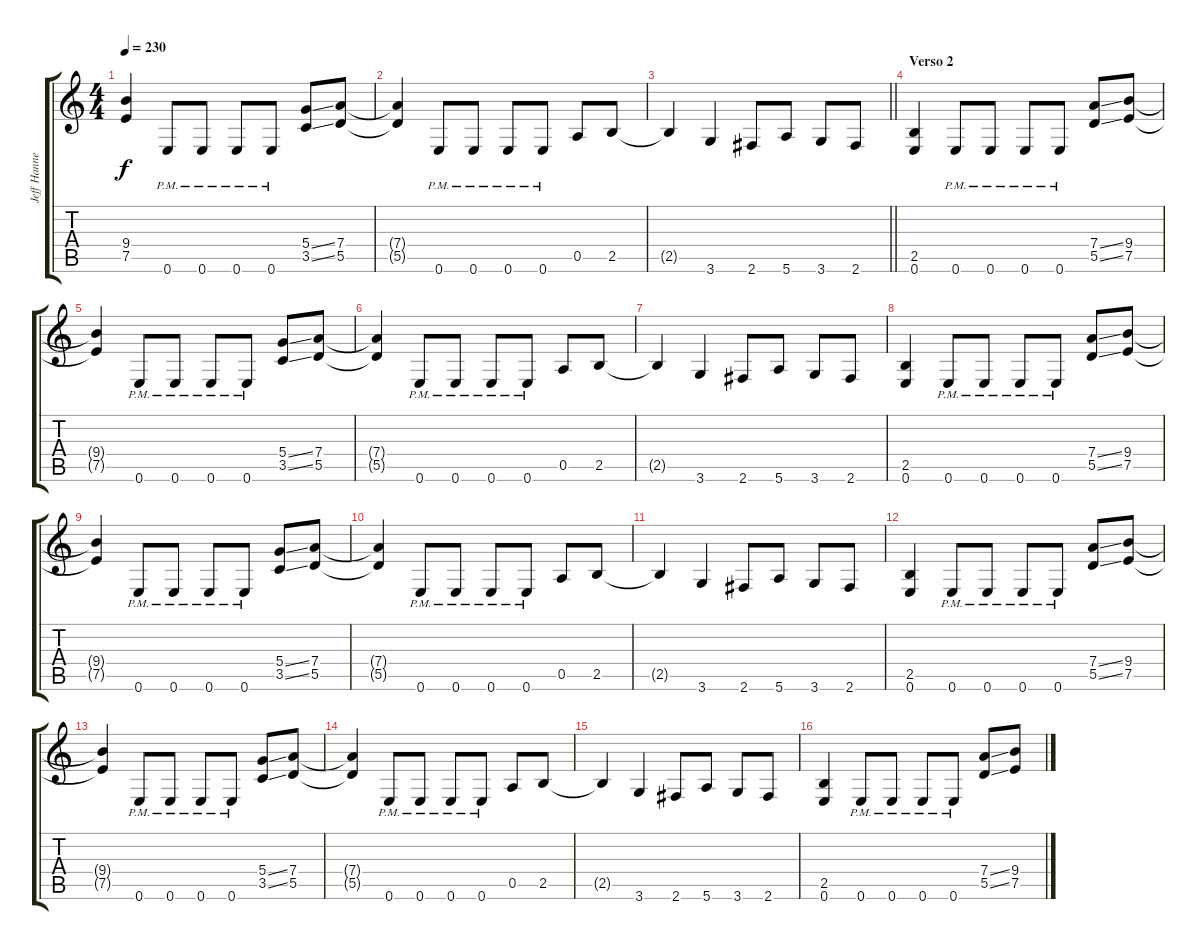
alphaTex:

\track ("Jeff Hanneman" "Jeff Hanne") {instrument overdrivenguitar}
\staff {score tabs}
\tuning (E4 B3 G3 D3 A2 E2) {hide}
\ts (4 4)
\tempo 230
\clef g2
\ks c
(9.4{t} 7.5{t}).4{dy f} 0.6{pm}.8 0.6{pm}.8 0.6{pm}.8 0.6{pm}.8 (5.4{ss} 3.5{ss}).8 (7.4 5.5).8 |
(7.4{t} 5.5{t}).4 0.6{pm}.8 0.6{pm}.8 0.6{pm}.8 0.6{pm}.8 0.5.8 2.5.8 |
\barLineRight lightlight
2.5{t}.4 3.6.4 2.6.8 5.6.8 3.6.8 2.6.8 |
\section ("" "Verso 2")
(2.5 0.6).4 0.6{pm}.8 0.6{pm}.8 0.6{pm}.8 0.6{pm}.8 (7.4{ss} 5.5{ss}).8 (9.4 7.5).8 |
(9.4{t} 7.5{t}).4 0.6{pm}.8 0.6{pm}.8 0.6{pm}.8 0.6{pm}.8 (5.4{ss} 3.5{ss}).8 (7.4 5.5).8 |
(7.4{t} 5.5{t}).4 0.6{pm}.8 0.6{pm}.8 0.6{pm}.8 0.6{pm}.8 0.5.8 2.5.8 |
2.5{t}.4 3.6.4 2.6.8 5.6.8 3.6.8 2.6.8 |
(2.5 0.6).4 0.6{pm}.8 0.6{pm}.8 0.6{pm}.8 0.6{pm}.8 (7.4{ss} 5.5{ss}).8 (9.4 7.5).8 |
(9.4{t} 7.5{t}).4 0.6{pm}.8 0.6{pm}.8 0.6{pm}.8 0.6{pm}.8 (5.4{ss} 3.5{ss}).8 (7.4 5.5).8 |
(7.4{t} 5.5{t}).4 0.6{pm}.8 0.6{pm}.8 0.6{pm}.8 0.6{pm}.8 0.5.8 2.5.8 |
2.5{t}.4 3.6.4 2.6.8 5.6.8 3.6.8 2.6.8 |
(2.5 0.6).4 0.6{pm}.8 0.6{pm}.8 0.6{pm}.8 0.6{pm}.8 (7.4{ss} 5.5{ss}).8 (9.4 7.5).8 |
(9.4{t} 7.5{t}).4 0.6{pm}.8 0.6{pm}.8 0.6{pm}.8 0.6{pm}.8 (5.4{ss} 3.5{ss}).8 (7.4 5.5).8 |
(7.4{t} 5.5{t}).4 0.6{pm}.8 0.6{pm}.8 0.6{pm}.8 0.6{pm}.8 0.5.8 2.5.8 |
2.5{t}.4 3.6.4 2.6.8 5.6.8 3.6.8 2.6.8 |
(2.5 0.6).4 0.6{pm}.8 0.6{pm}.8 0.6{pm}.8 0.6{pm}.8 (7.4{ss} 5.5{ss}).8 (9.4 7.5).8
